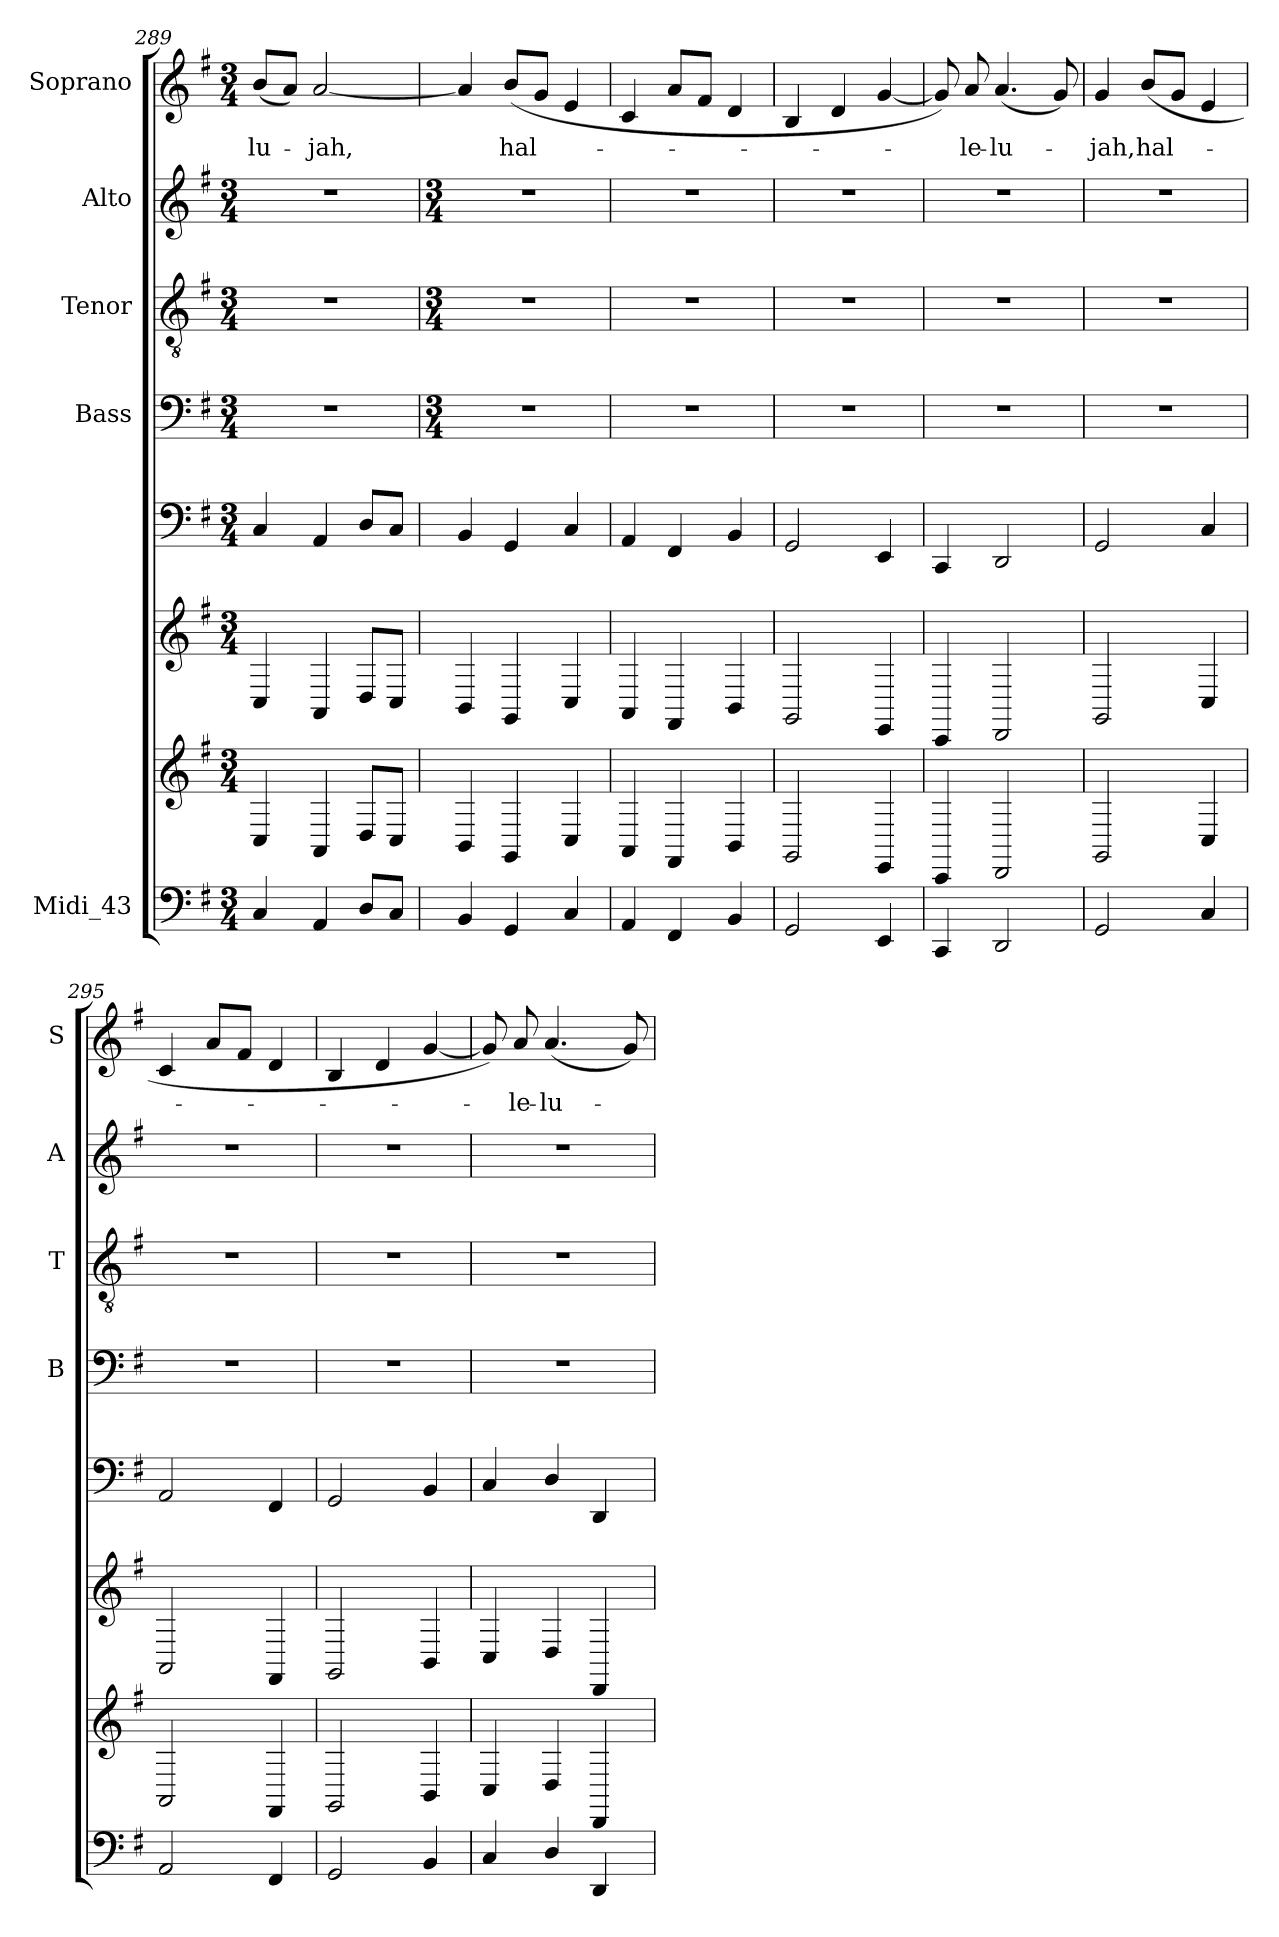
**kern	**kern	**kern	**kern	**kern	**kern	**kern	**kern	**text
*part5	*part5	*part5	*part5	*part4	*part3	*part2	*part1	*part1
*staff8	*staff7	*staff6	*staff5	*staff4	*staff3	*staff2	*staff1	*staff1
*I"Midi_43	*	*	*	*I"Bass	*I"Tenor	*I"Alto	*I"Soprano	*
*	*	*	*	*I'B	*I'T	*I'A	*I'S	*
*clefF4	*clefG2	*clefG2	*clefF4	*clefF4	*clefGv2	*clefG2	*clefG2	*
*k[f#]	*k[f#]	*k[f#]	*k[f#]	*k[f#]	*k[f#]	*k[f#]	*k[f#]	*
*G:	*G:	*G:	*G:	*G:	*G:	*G:	*G:	*
*M3/4	*M3/4	*M3/4	*M3/4	*M3/4	*M3/4	*M3/4	*M3/4	*
=289	=289	=289	=289	=289	=289	=289	=289	=289
!	!	!	!	!	!	!	!	!LO:LY:b
4C	4C	4C	4C	2.r	2.r	2.r	(<8bL	-lu-
.	.	.	.	.	.	.	8aJ)	.
!	!	!	!	!	!	!	!	!LO:LY:b
4AA	4AA	4AA	4AA	.	.	.	[2a	jah,
8DL	8DL	8DL	8DL	.	.	.	.	.
8CJ	8CJ	8CJ	8CJ	.	.	.	.	.
!!LO:LB:g=z
=290	=290	=290	=290	=290	=290	=290	=290	=290
*	*	*	*	*M3/4	*M3/4	*M3/4	*	*
4BB	4BB	4BB	4BB	2.r	2.r	2.r	4a]	.
!	!	!	!	!	!	!	!	!LO:LY:b
4GG	4GG	4GG	4GG	.	.	.	(<8bL	hal-
.	.	.	.	.	.	.	8gJ	.
4C	4C	4C	4C	.	.	.	4e	.
=291	=291	=291	=291	=291	=291	=291	=291	=291
4AA	4AA	4AA	4AA	2.r	2.r	2.r	4c	.
4FF#	4FF#	4FF#	4FF#	.	.	.	8aL	.
.	.	.	.	.	.	.	8f#J	.
4BB	4BB	4BB	4BB	.	.	.	4d	.
=292	=292	=292	=292	=292	=292	=292	=292	=292
2GG	2GG	2GG	2GG	2.r	2.r	2.r	4B	.
.	.	.	.	.	.	.	4d	.
4EE	4EE	4EE	4EE	.	.	.	[4g	.
=293	=293	=293	=293	=293	=293	=293	=293	=293
4CC	4CC	4CC	4CC	2.r	2.r	2.r	8g])	.
!	!	!	!	!	!	!	!	!LO:LY:b
.	.	.	.	.	.	.	8a	le-
!	!	!	!	!	!	!	!	!LO:LY:b
2DD	2DD	2DD	2DD	.	.	.	(<4.a	-lu-
.	.	.	.	.	.	.	8g)	.
=294	=294	=294	=294	=294	=294	=294	=294	=294
!	!	!	!	!	!	!	!	!LO:LY:b
2GG	2GG	2GG	2GG	2.r	2.r	2.r	4g	jah,
!	!	!	!	!	!	!	!	!LO:LY:b
.	.	.	.	.	.	.	(<8bL	hal-
.	.	.	.	.	.	.	8gJ	.
4C	4C	4C	4C	.	.	.	4e	.
=295	=295	=295	=295	=295	=295	=295	=295	=295
2AA	2AA	2AA	2AA	2.r	2.r	2.r	4c	.
.	.	.	.	.	.	.	8aL	.
.	.	.	.	.	.	.	8f#J	.
4FF#	4FF#	4FF#	4FF#	.	.	.	4d	.
=296	=296	=296	=296	=296	=296	=296	=296	=296
2GG	2GG	2GG	2GG	2.r	2.r	2.r	4B	.
.	.	.	.	.	.	.	4d	.
4BB	4BB	4BB	4BB	.	.	.	[4g	.
=297	=297	=297	=297	=297	=297	=297	=297	=297
4C	4C	4C	4C	2.r	2.r	2.r	8g])	.
!	!	!	!	!	!	!	!	!LO:LY:b
.	.	.	.	.	.	.	8a	le-
!	!	!	!	!	!	!	!	!LO:LY:b
4D/	4D/	4D/	4D/	.	.	.	(<4.a	-lu-
4DD	4DD	4DD	4DD	.	.	.	.	.
.	.	.	.	.	.	.	8g)	.
=	=	=	=	=	=	=	=	=
*-	*-	*-	*-	*-	*-	*-	*-	*-
